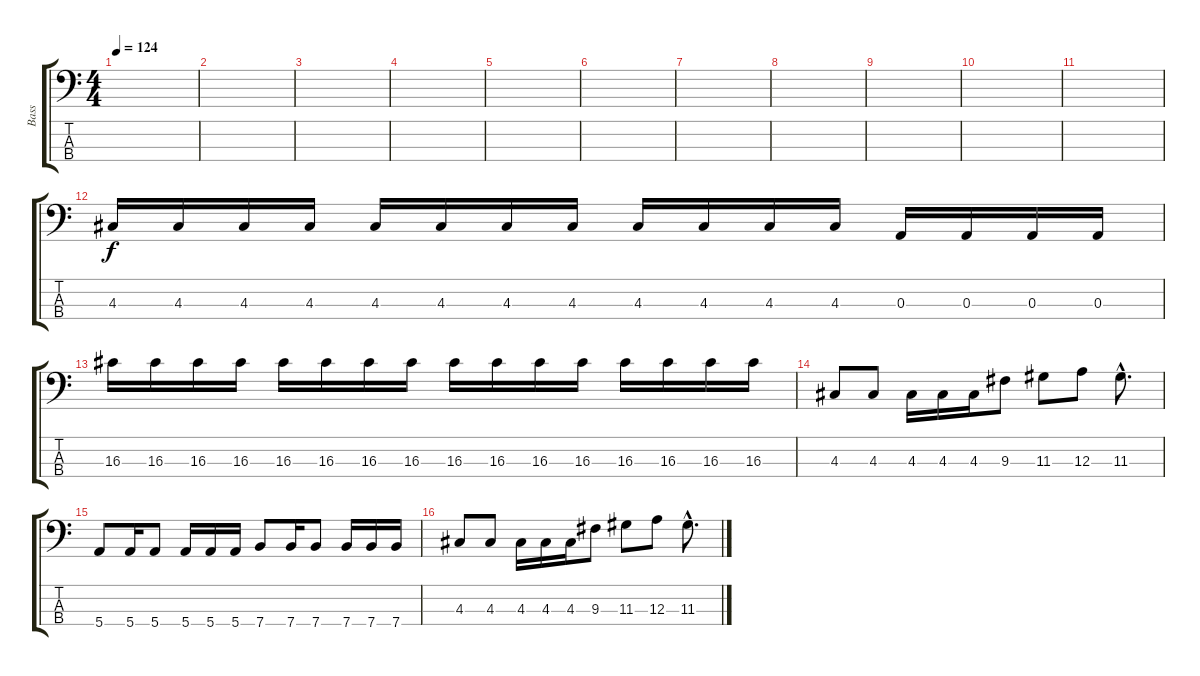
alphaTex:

\track ("Bass" "Bass") {instrument electricbasspick}
\staff {score tabs}
\tuning (G2 D2 A1 E1) {hide}
\ts (4 4)
\tempo 124
\clef f4
\ks c
|
|
|
|
|
|
|
|
|
|
|
4.3.16 4.3.16 4.3.16 4.3.16 4.3.16 4.3.16 4.3.16 4.3.16 4.3.16 4.3.16 4.3.16 4.3.16 0.3.16 0.3.16 0.3.16 0.3.16 |
16.3.16 16.3.16 16.3.16 16.3.16 16.3.16 16.3.16 16.3.16 16.3.16 16.3.16 16.3.16 16.3.16 16.3.16 16.3.16 16.3.16 16.3.16 16.3.16 |
4.3.8 4.3.8 4.3.16 4.3.16 4.3.16 9.3.8 11.3.8 12.3.8 11.3{hac}.8{d} |
5.4.8 5.4.16 5.4.8 5.4.16 5.4.16 5.4.16 7.4.8 7.4.16 7.4.8 7.4.16 7.4.16 7.4.16 |
4.3.8 4.3.8 4.3.16 4.3.16 4.3.16 9.3.8 11.3.8 12.3.8 11.3{hac}.8{d}
